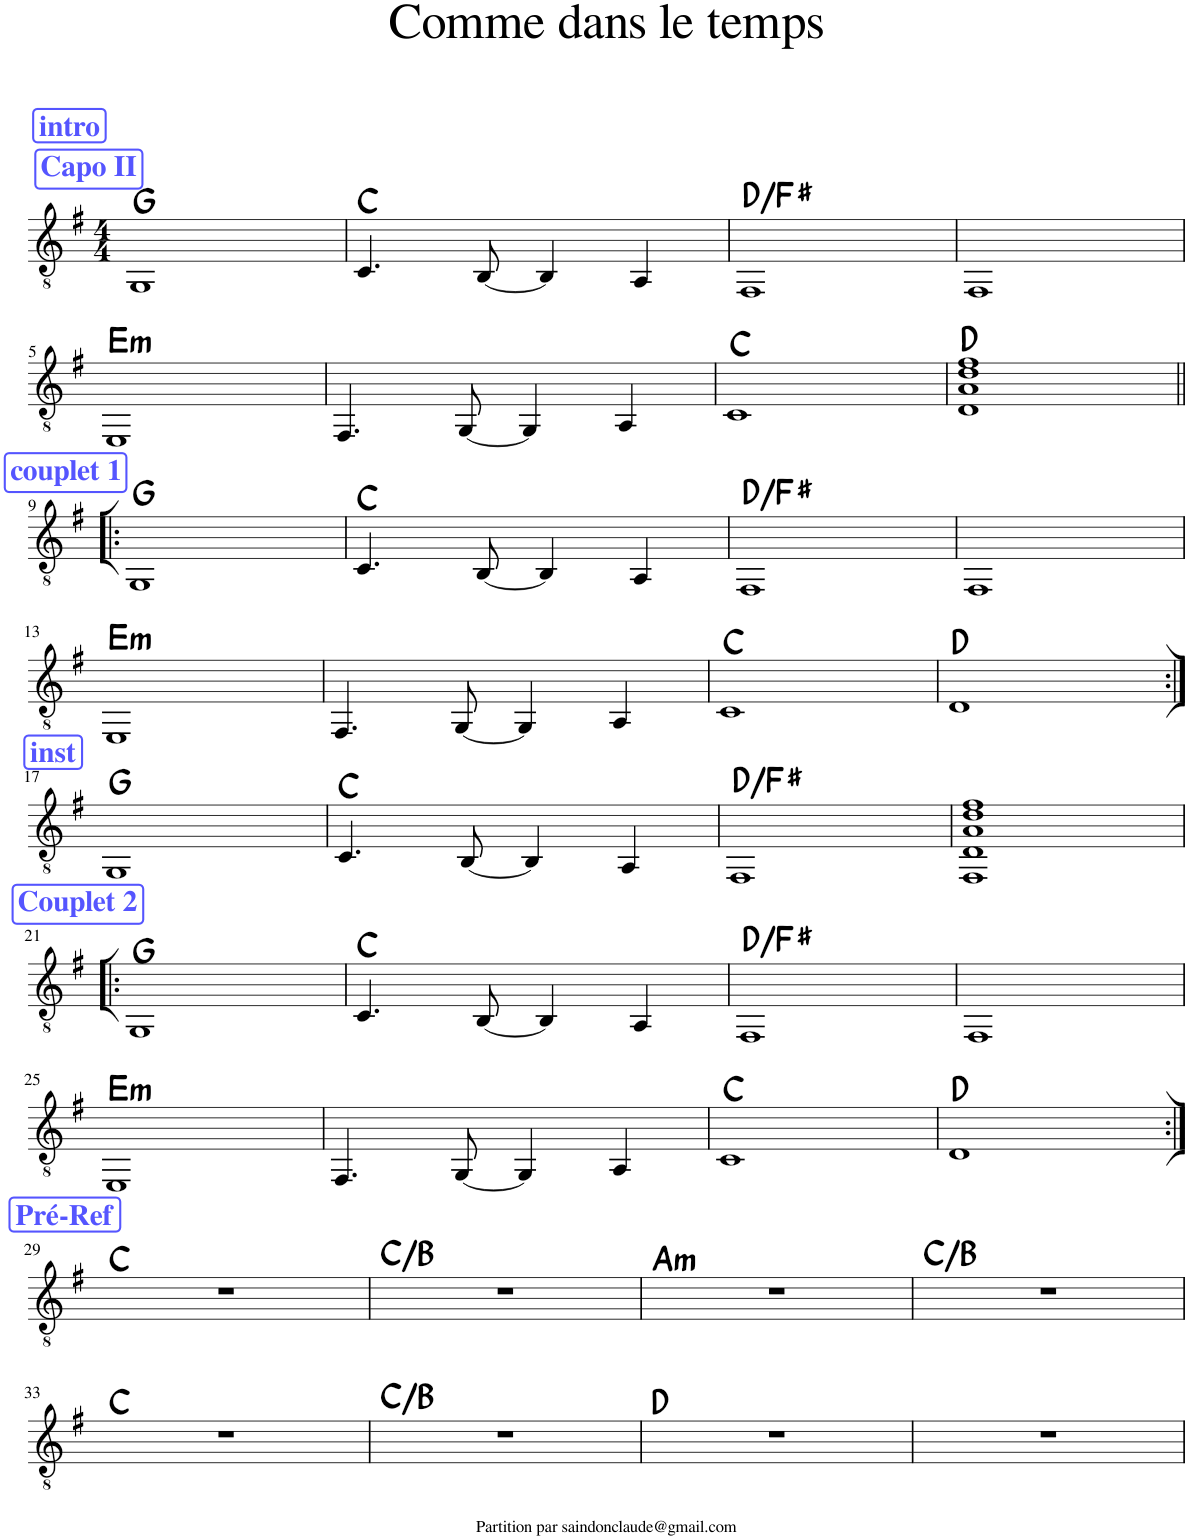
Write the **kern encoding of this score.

**kern	**harte
*part1	*part1
*staff1	*
*I"Classical Guitar	*
*I'Guit.	*
*clefGv2	*
*k[f#]	*
*M4/4	*
!!LO:REH:place=s1:a:B:cj:color=#5555FF:fs=14:t=intro
!!LO:REH:place=s1:a:B:cj:color=#5555FF:fs=14:t=Capo II
=1	=1
1GG	G:maj
=2	=2
4.C/	C:maj
[8BB/	.
4BB/]	.
4AA/	.
=3	=3
1FF#	D:maj/3
=4	=4
1FF#	.
!!LO:LB:g=z
=5	=5
!	!LO:H:kt=m
1EE	E:min
=6	=6
4.FF#/	.
[8GG/	.
4GG/]	.
4AA/	.
=7	=7
1C	C:maj
=8	=8
1D 1A 1d 1f#	D:maj
!!LO:LB:g=z
!!LO:REH:place=s1:a:B:cj:color=#5555FF:fs=14:t=couplet 1
=9!|:	=9!|:
1GG	G:maj
=10	=10
4.C/	C:maj
[8BB/	.
4BB/]	.
4AA/	.
=11	=11
1FF#	D:maj/3
=12	=12
1FF#	.
!!LO:LB:g=z
=13	=13
!	!LO:H:kt=m
1EE	E:min
=14	=14
4.FF#/	.
[8GG/	.
4GG/]	.
4AA/	.
=15	=15
1C	C:maj
=16	=16
1D	D:maj
!!LO:LB:g=z
!!LO:REH:place=s1:a:B:cj:color=#5555FF:fs=14:t=inst
=17:|!	=17:|!
1GG	G:maj
=18	=18
4.C/	C:maj
[8BB/	.
4BB/]	.
4AA/	.
=19	=19
1FF#	D:maj/3
=20	=20
1FF# 1D 1A 1d 1f#	.
!!LO:LB:g=z
!!LO:REH:place=s1:a:B:cj:color=#5555FF:fs=14:t=Couplet 2
=21!|:	=21!|:
1GG	G:maj
=22	=22
4.C/	C:maj
[8BB/	.
4BB/]	.
4AA/	.
=23	=23
1FF#	D:maj/3
=24	=24
1FF#	.
!!LO:LB:g=z
=25	=25
!	!LO:H:kt=m
1EE	E:min
=26	=26
4.FF#/	.
[8GG/	.
4GG/]	.
4AA/	.
=27	=27
1C	C:maj
=28	=28
1D	D:maj
!!LO:LB:g=z
!!LO:REH:place=s1:a:B:cj:color=#5555FF:fs=14:t=Pré-Ref
=29:|!	=29:|!
1r	C:maj
=30	=30
1r	C:maj/7
=31	=31
!	!LO:H:kt=m
1r	A:min
=32	=32
1r	C:maj/7
!!LO:LB:g=z
=33	=33
1r	C:maj
=34	=34
1r	C:maj/7
=35	=35
1r	D:maj
=36	=36
1r	.
=	=
*-	*-
